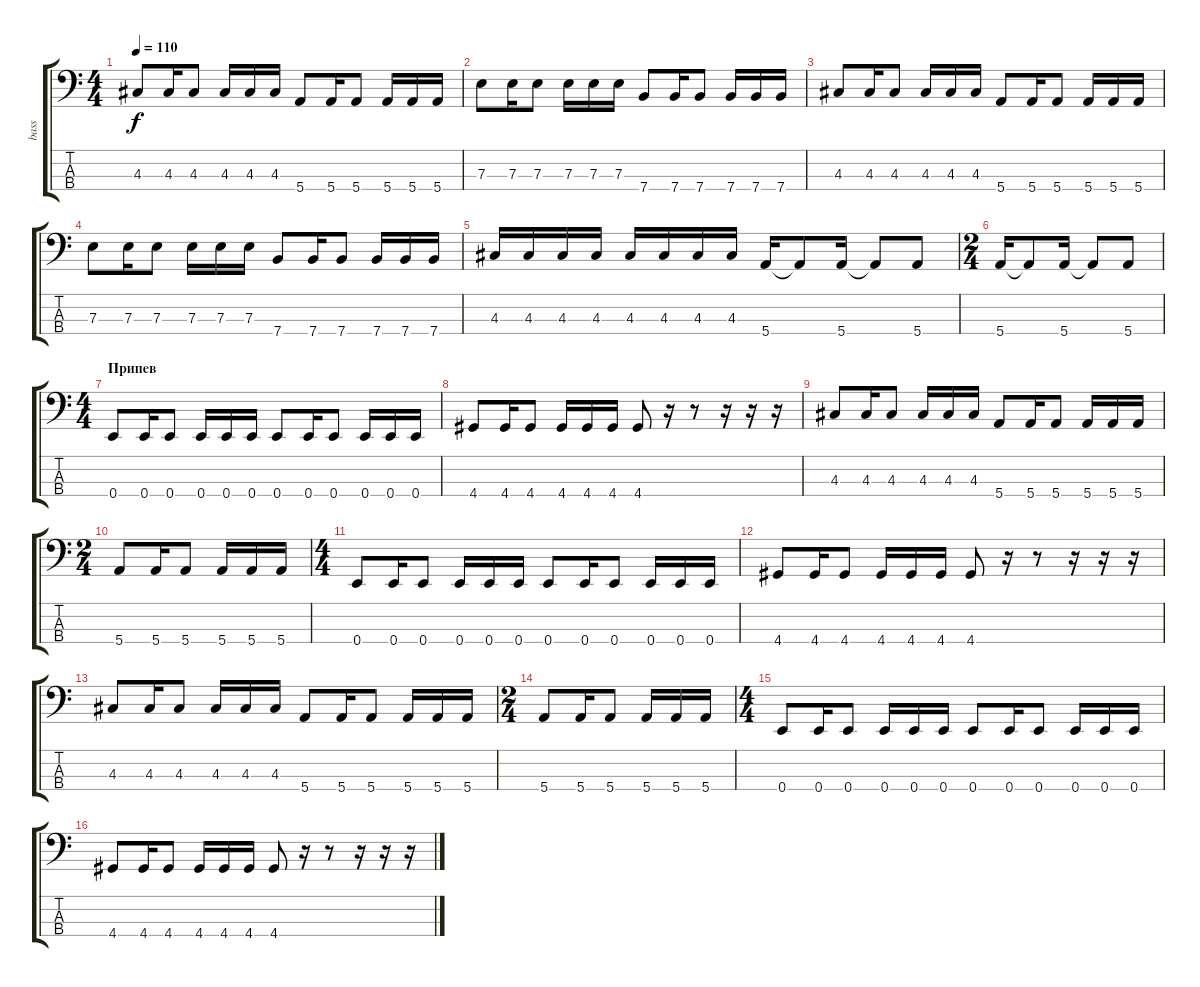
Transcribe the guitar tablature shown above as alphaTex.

\track ("bass" "bass") {instrument electricbassfinger}
\staff {score tabs}
\tuning (G2 D2 A1 E1) {hide}
\ts (4 4)
\tempo 110
\clef f4
\ks c
4.3.8{dy f} 4.3.16 4.3.8 4.3.16 4.3.16 4.3.16 5.4.8 5.4.16 5.4.8 5.4.16 5.4.16 5.4.16 |
7.3.8 7.3.16 7.3.8 7.3.16 7.3.16 7.3.16 7.4.8 7.4.16 7.4.8 7.4.16 7.4.16 7.4.16 |
4.3.8 4.3.16 4.3.8 4.3.16 4.3.16 4.3.16 5.4.8 5.4.16 5.4.8 5.4.16 5.4.16 5.4.16 |
7.3.8 7.3.16 7.3.8 7.3.16 7.3.16 7.3.16 7.4.8 7.4.16 7.4.8 7.4.16 7.4.16 7.4.16 |
4.3.16 4.3.16 4.3.16 4.3.16 4.3.16 4.3.16 4.3.16 4.3.16 5.4.16 5.4{t}.8 5.4.16 5.4{t}.8 5.4.8 |
\ts (2 4)
5.4.16 5.4{t}.8 5.4.16 5.4{t}.8 5.4.8 |
\ts (4 4)
\section ("" "Припев")
0.4.8 0.4.16 0.4.8 0.4.16 0.4.16 0.4.16 0.4.8 0.4.16 0.4.8 0.4.16 0.4.16 0.4.16 |
4.4.8 4.4.16 4.4.8 4.4.16 4.4.16 4.4.16 4.4.8 r.16 r.8 r.16 r.16 r.16 |
4.3.8 4.3.16 4.3.8 4.3.16 4.3.16 4.3.16 5.4.8 5.4.16 5.4.8 5.4.16 5.4.16 5.4.16 |
\ts (2 4)
5.4.8 5.4.16 5.4.8 5.4.16 5.4.16 5.4.16 |
\ts (4 4)
0.4.8 0.4.16 0.4.8 0.4.16 0.4.16 0.4.16 0.4.8 0.4.16 0.4.8 0.4.16 0.4.16 0.4.16 |
4.4.8 4.4.16 4.4.8 4.4.16 4.4.16 4.4.16 4.4.8 r.16 r.8 r.16 r.16 r.16 |
4.3.8 4.3.16 4.3.8 4.3.16 4.3.16 4.3.16 5.4.8 5.4.16 5.4.8 5.4.16 5.4.16 5.4.16 |
\ts (2 4)
5.4.8 5.4.16 5.4.8 5.4.16 5.4.16 5.4.16 |
\ts (4 4)
0.4.8 0.4.16 0.4.8 0.4.16 0.4.16 0.4.16 0.4.8 0.4.16 0.4.8 0.4.16 0.4.16 0.4.16 |
4.4.8 4.4.16 4.4.8 4.4.16 4.4.16 4.4.16 4.4.8 r.16 r.8 r.16 r.16 r.16
